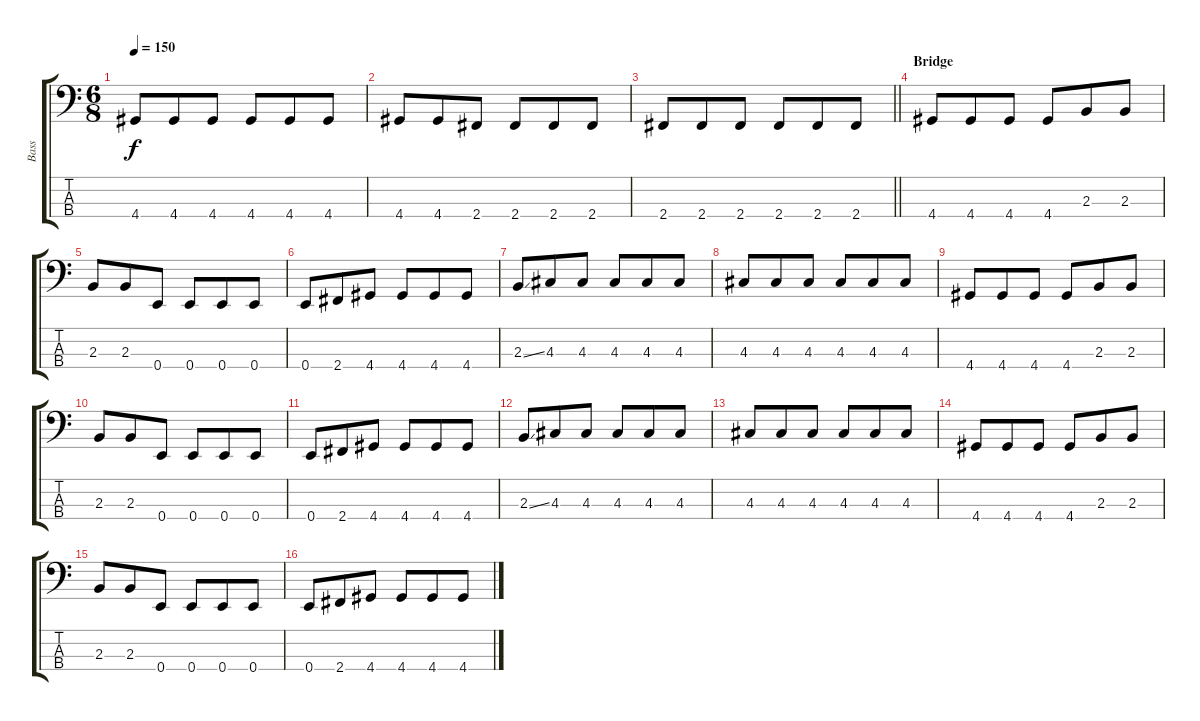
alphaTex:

\track ("Bass" "Bass") {instrument electricbassfinger}
\staff {score tabs}
\tuning (G2 D2 A1 E1) {hide}
\ts (6 8)
\tempo 150
\clef f4
\ks c
4.4.8{dy f} 4.4.8 4.4.8 4.4.8 4.4.8 4.4.8 |
4.4.8 4.4.8 2.4.8 2.4.8 2.4.8 2.4.8 |
\barLineRight lightlight
2.4.8 2.4.8 2.4.8 2.4.8 2.4.8 2.4.8 |
\section ("" "Bridge")
4.4.8 4.4.8 4.4.8 4.4.8 2.3.8 2.3.8 |
2.3.8 2.3.8 0.4.8 0.4.8 0.4.8 0.4.8 |
0.4.8 2.4.8 4.4.8 4.4.8 4.4.8 4.4.8 |
2.3{ss}.8 4.3.8 4.3.8 4.3.8 4.3.8 4.3.8 |
4.3.8 4.3.8 4.3.8 4.3.8 4.3.8 4.3.8 |
4.4.8 4.4.8 4.4.8 4.4.8 2.3.8 2.3.8 |
2.3.8 2.3.8 0.4.8 0.4.8 0.4.8 0.4.8 |
0.4.8 2.4.8 4.4.8 4.4.8 4.4.8 4.4.8 |
2.3{ss}.8 4.3.8 4.3.8 4.3.8 4.3.8 4.3.8 |
4.3.8 4.3.8 4.3.8 4.3.8 4.3.8 4.3.8 |
4.4.8 4.4.8 4.4.8 4.4.8 2.3.8 2.3.8 |
2.3.8 2.3.8 0.4.8 0.4.8 0.4.8 0.4.8 |
0.4.8 2.4.8 4.4.8 4.4.8 4.4.8 4.4.8
